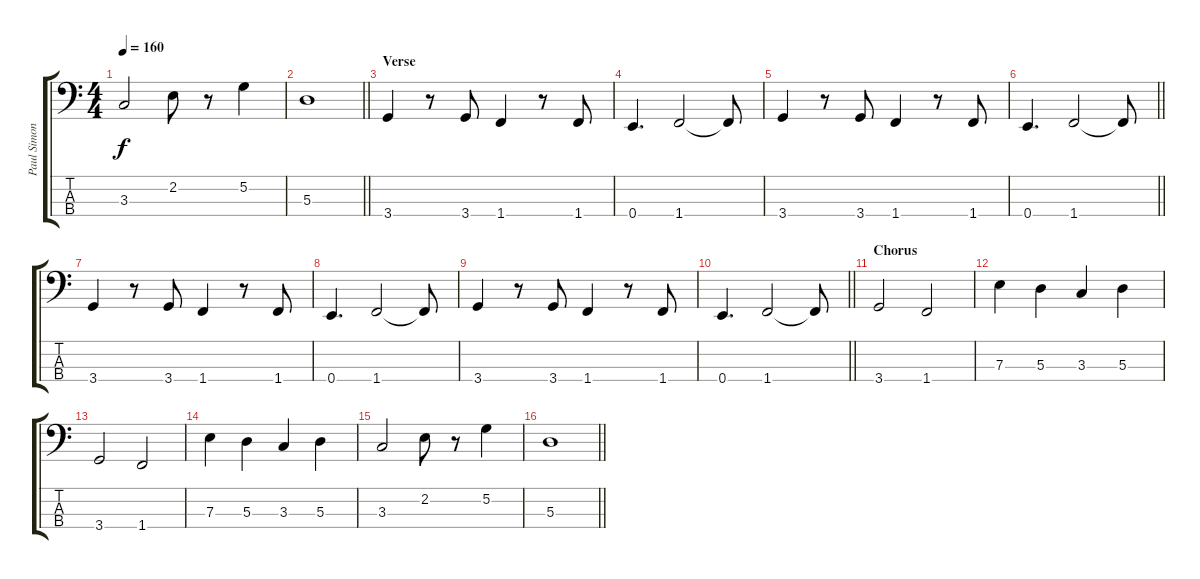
\track ("Paul Simonon - Bass" "Paul Simon") {instrument electricbasspick}
\staff {score tabs}
\tuning (G2 D2 A1 E1) {hide}
\ts (4 4)
\tempo 160
\clef f4
\ks c
3.3.2{dy f} 2.2.8 r.8 5.2.4 |
\barLineRight lightlight
5.3.1 |
\section ("" "Verse")
3.4.4 r.8 3.4.8 1.4.4 r.8 1.4.8 |
0.4.4{d} 1.4.2 1.4{t}.8 |
3.4.4 r.8 3.4.8 1.4.4 r.8 1.4.8 |
\barLineRight lightlight
0.4.4{d} 1.4.2 1.4{t}.8 |
3.4.4 r.8 3.4.8 1.4.4 r.8 1.4.8 |
0.4.4{d} 1.4.2 1.4{t}.8 |
3.4.4 r.8 3.4.8 1.4.4 r.8 1.4.8 |
\barLineRight lightlight
0.4.4{d} 1.4.2 1.4{t}.8 |
\section ("" "Chorus")
3.4.2 1.4.2 |
7.3.4 5.3.4 3.3.4 5.3.4 |
3.4.2 1.4.2 |
7.3.4 5.3.4 3.3.4 5.3.4 |
3.3.2 2.2.8 r.8 5.2.4 |
\barLineRight lightlight
5.3.1
